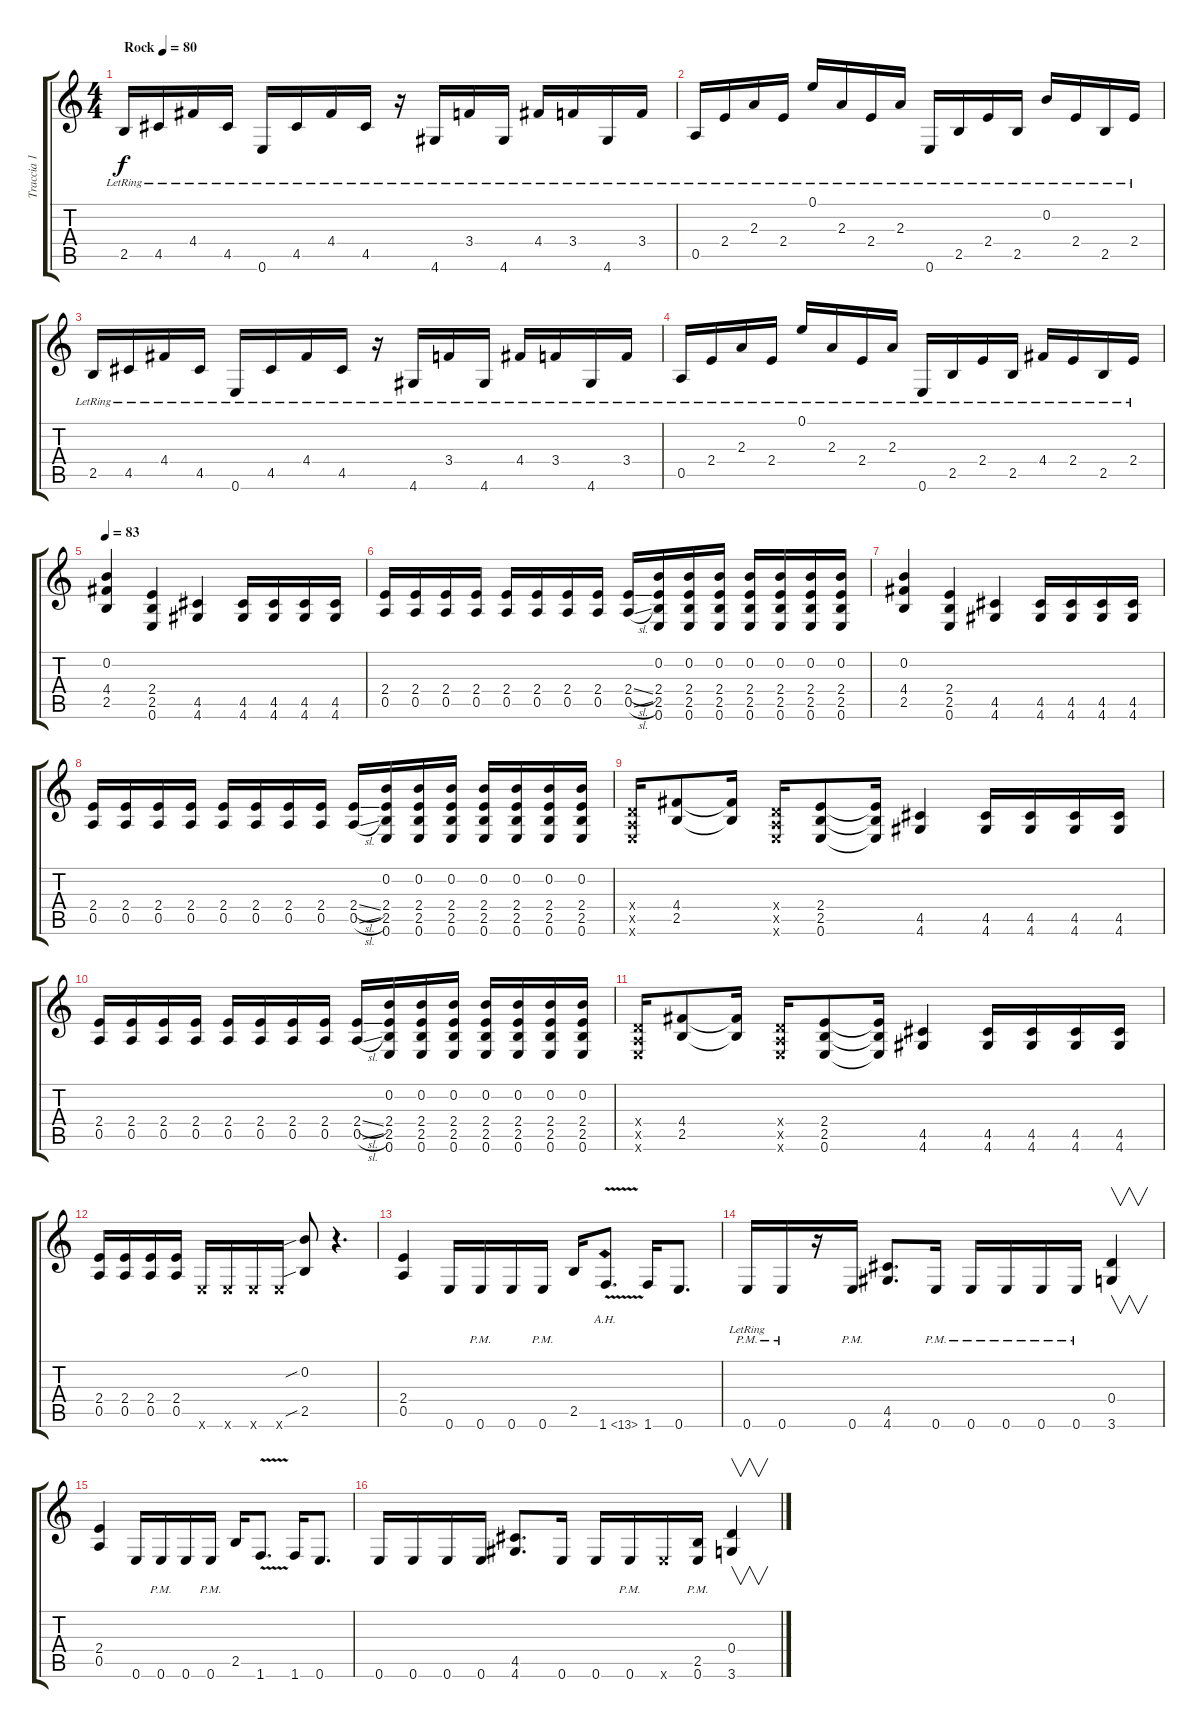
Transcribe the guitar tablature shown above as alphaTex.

\track ("Traccia 1" "Traccia 1") {instrument electricguitarclean}
\staff {score tabs}
\tuning (E4 B3 G3 D3 A2 E2) {hide}
\ts (4 4)
\tempo (80 "Rock")
\clef g2
\ks c
2.5{lr}.16{dy f instrument electricguitarclean} 4.5{lr}.16 4.4{lr}.16 4.5{lr}.16 0.6{lr}.16 4.5{lr}.16 4.4{lr}.16 4.5{lr}.16 r.16 4.6{lr}.16 3.4{lr}.16 4.6{lr}.16 4.4{lr}.16 3.4{lr}.16 4.6{lr}.16 3.4{lr}.16 |
0.5{lr}.16 2.4{lr}.16 2.3{lr}.16 2.4{lr}.16 0.1{lr}.16 2.3{lr}.16 2.4{lr}.16 2.3{lr}.16 0.6{lr}.16 2.5{lr}.16 2.4{lr}.16 2.5{lr}.16 0.2{lr}.16 2.4{lr}.16 2.5{lr}.16 2.4{lr}.16 |
2.5{lr}.16 4.5{lr}.16 4.4{lr}.16 4.5{lr}.16 0.6{lr}.16 4.5{lr}.16 4.4{lr}.16 4.5{lr}.16 r.16 4.6{lr}.16 3.4{lr}.16 4.6{lr}.16 4.4{lr}.16 3.4{lr}.16 4.6{lr}.16 3.4{lr}.16 |
0.5{lr}.16 2.4{lr}.16 2.3{lr}.16 2.4{lr}.16 0.1{lr}.16 2.3{lr}.16 2.4{lr}.16 2.3{lr}.16 0.6{lr}.16 2.5{lr}.16 2.4{lr}.16 2.5{lr}.16 4.4{lr}.16 2.4{lr}.16 2.5{lr}.16 2.4{lr}.16 |
\tempo 83
(0.2 4.4 2.5).4{instrument distortionguitar} (2.4 2.5 0.6).4 (4.5 4.6).4 (4.5 4.6).16 (4.5 4.6).16 (4.5 4.6).16 (4.5 4.6).16 |
(2.4 0.5).16 (2.4 0.5).16 (2.4 0.5).16 (2.4 0.5).16 (2.4 0.5).16 (2.4 0.5).16 (2.4 0.5).16 (2.4 0.5).16 (2.4{sl} 0.5{sl}).16 (0.2 2.4 2.5 0.6).16 (0.2 2.4 2.5 0.6).16 (0.2 2.4 2.5 0.6).16 (0.2 2.4 2.5 0.6).16 (0.2 2.4 2.5 0.6).16 (0.2 2.4 2.5 0.6).16 (0.2 2.4 2.5 0.6).16 |
(0.2 4.4 2.5).4 (2.4 2.5 0.6).4 (4.5 4.6).4 (4.5 4.6).16 (4.5 4.6).16 (4.5 4.6).16 (4.5 4.6).16 |
(2.4 0.5).16 (2.4 0.5).16 (2.4 0.5).16 (2.4 0.5).16 (2.4 0.5).16 (2.4 0.5).16 (2.4 0.5).16 (2.4 0.5).16 (2.4{sl} 0.5{sl}).16 (0.2 2.4 2.5 0.6).16 (0.2 2.4 2.5 0.6).16 (0.2 2.4 2.5 0.6).16 (0.2 2.4 2.5 0.6).16 (0.2 2.4 2.5 0.6).16 (0.2 2.4 2.5 0.6).16 (0.2 2.4 2.5 0.6).16 |
(0.4{x} 0.5{x} 0.6{x}).16 (4.4 2.5).8 (4.4{t} 2.5{t}).16 (0.4{x} 0.5{x} 0.6{x}).16 (2.4 2.5 0.6).8 (2.4{t} 2.5{t} 0.6{t}).16 (4.5 4.6).4 (4.5 4.6).16 (4.5 4.6).16 (4.5 4.6).16 (4.5 4.6).16 |
(2.4 0.5).16 (2.4 0.5).16 (2.4 0.5).16 (2.4 0.5).16 (2.4 0.5).16 (2.4 0.5).16 (2.4 0.5).16 (2.4 0.5).16 (2.4{sl} 0.5{sl}).16 (0.2 2.4 2.5 0.6).16 (0.2 2.4 2.5 0.6).16 (0.2 2.4 2.5 0.6).16 (0.2 2.4 2.5 0.6).16 (0.2 2.4 2.5 0.6).16 (0.2 2.4 2.5 0.6).16 (0.2 2.4 2.5 0.6).16 |
(0.4{x} 0.5{x} 0.6{x}).16 (4.4 2.5).8 (4.4{t} 2.5{t}).16 (0.4{x} 0.5{x} 0.6{x}).16 (2.4 2.5 0.6).8 (2.4{t} 2.5{t} 0.6{t}).16 (4.5 4.6).4 (4.5 4.6).16 (4.5 4.6).16 (4.5 4.6).16 (4.5 4.6).16 |
(2.4 0.5).16 (2.4 0.5).16 (2.4 0.5).16 (2.4 0.5).16 0.6{x}.16 0.6{x}.16 0.6{x}.16 0.6{x}.16 (0.2{sib} 2.5{sib}).8 r.4{d} |
(2.4 0.5).4 0.6.16 0.6{pm}.16 0.6.16 0.6{pm}.16 2.5.16 1.6{ah 12 v}.8{d} 1.6.16 0.6.8{d} |
0.6{pm lr}.16 0.6{pm}.16 r.16 0.6{pm}.16 (4.5 4.6).8{d} 0.6{pm}.16 0.6{pm}.16 0.6{pm}.16 0.6{pm}.16 0.6{pm}.16 (0.4 3.6).4{v} |
(2.4 0.5).4 0.6.16 0.6{pm}.16 0.6.16 0.6{pm}.16 2.5.16 1.6{v}.8{d} 1.6.16 0.6.8{d} |
0.6.16 0.6.16 0.6.16 0.6.16 (4.5 4.6).8{d} 0.6.16 0.6.16 0.6{pm}.16 0.6{x}.16 (2.5 0.6{pm}).16 (0.4 3.6).4{v}
